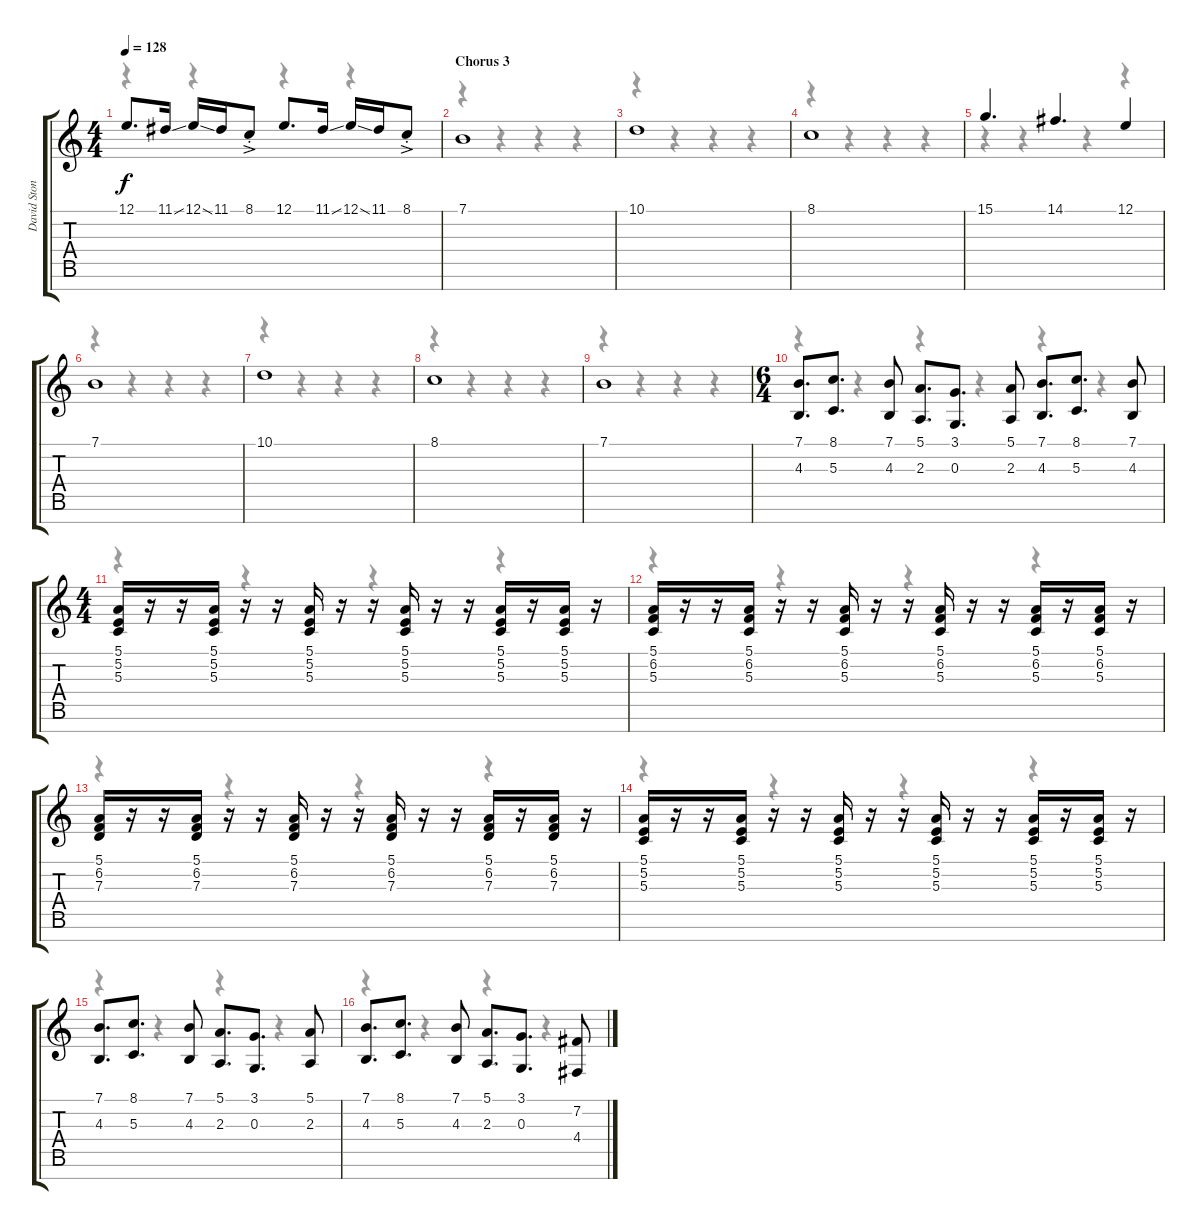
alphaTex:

\track ("David Stone - Keys 3" "David Ston") {instrument stringensemble2}
\staff {score tabs}
\tuning (E4 B3 G3 D3 A2 E2 B1) {hide}
\voice
\ts (4 4)
\tempo 128
\clef g2
\ks c
12.1.8{d dy f} 11.1{ss}.16 12.1{ss}.16 11.1.16 8.1{ac st}.8 12.1.8{d} 11.1{ss}.16 12.1{ss}.16 11.1.16 8.1{ac st}.8 |
\section ("" "Chorus 3")
7.1.1 |
10.1.1 |
8.1.1 |
15.1.4{d} 14.1.4{d} 12.1.4 |
7.1.1 |
10.1.1 |
8.1.1 |
7.1.1 |
\ts (6 4)
(7.1 4.3).8{d} (8.1 5.3).8{d} (7.1 4.3).8 (5.1 2.3).8{d} (3.1 0.3).8{d} (5.1 2.3).8 (7.1 4.3).8{d} (8.1 5.3).8{d} (7.1 4.3).8 |
\ts (4 4)
(5.1 5.2 5.3).16 r.16 r.16 (5.1 5.2 5.3).16 r.16 r.16 (5.1 5.2 5.3).16 r.16 r.16 (5.1 5.2 5.3).16 r.16 r.16 (5.1 5.2 5.3).16 r.16 (5.1 5.2 5.3).16 r.16 |
(5.1 6.2 5.3).16 r.16 r.16 (5.1 6.2 5.3).16 r.16 r.16 (5.1 6.2 5.3).16 r.16 r.16 (5.1 6.2 5.3).16 r.16 r.16 (5.1 6.2 5.3).16 r.16 (5.1 6.2 5.3).16 r.16 |
(5.1 6.2 7.3).16 r.16 r.16 (5.1 6.2 7.3).16 r.16 r.16 (5.1 6.2 7.3).16 r.16 r.16 (5.1 6.2 7.3).16 r.16 r.16 (5.1 6.2 7.3).16 r.16 (5.1 6.2 7.3).16 r.16 |
(5.1 5.2 5.3).16 r.16 r.16 (5.1 5.2 5.3).16 r.16 r.16 (5.1 5.2 5.3).16 r.16 r.16 (5.1 5.2 5.3).16 r.16 r.16 (5.1 5.2 5.3).16 r.16 (5.1 5.2 5.3).16 r.16 |
(7.1 4.3).8{d} (8.1 5.3).8{d} (7.1 4.3).8 (5.1 2.3).8{d} (3.1 0.3).8{d} (5.1 2.3).8 |
(7.1 4.3).8{d} (8.1 5.3).8{d} (7.1 4.3).8 (5.1 2.3).8{d} (3.1 0.3).8{d} (7.2 4.4).8
\voice
\clef g2
\ottava regular
\simile none
\ks c
r.4{dy f} r.4 r.4 r.4 |
r.4 r.4 r.4 r.4 |
r.4 r.4 r.4 r.4 |
r.4 r.4 r.4 r.4 |
r.4 r.4 r.4 r.4 |
r.4 r.4 r.4 r.4 |
r.4 r.4 r.4 r.4 |
r.4 r.4 r.4 r.4 |
r.4 r.4 r.4 r.4 |
r.4 r.4 r.4 r.4 r.4 r.4 |
r.4 r.4 r.4 r.4 |
r.4 r.4 r.4 r.4 |
r.4 r.4 r.4 r.4 |
r.4 r.4 r.4 r.4 |
r.4 r.4 r.4 r.4 |
r.4 r.4 r.4 r.4
